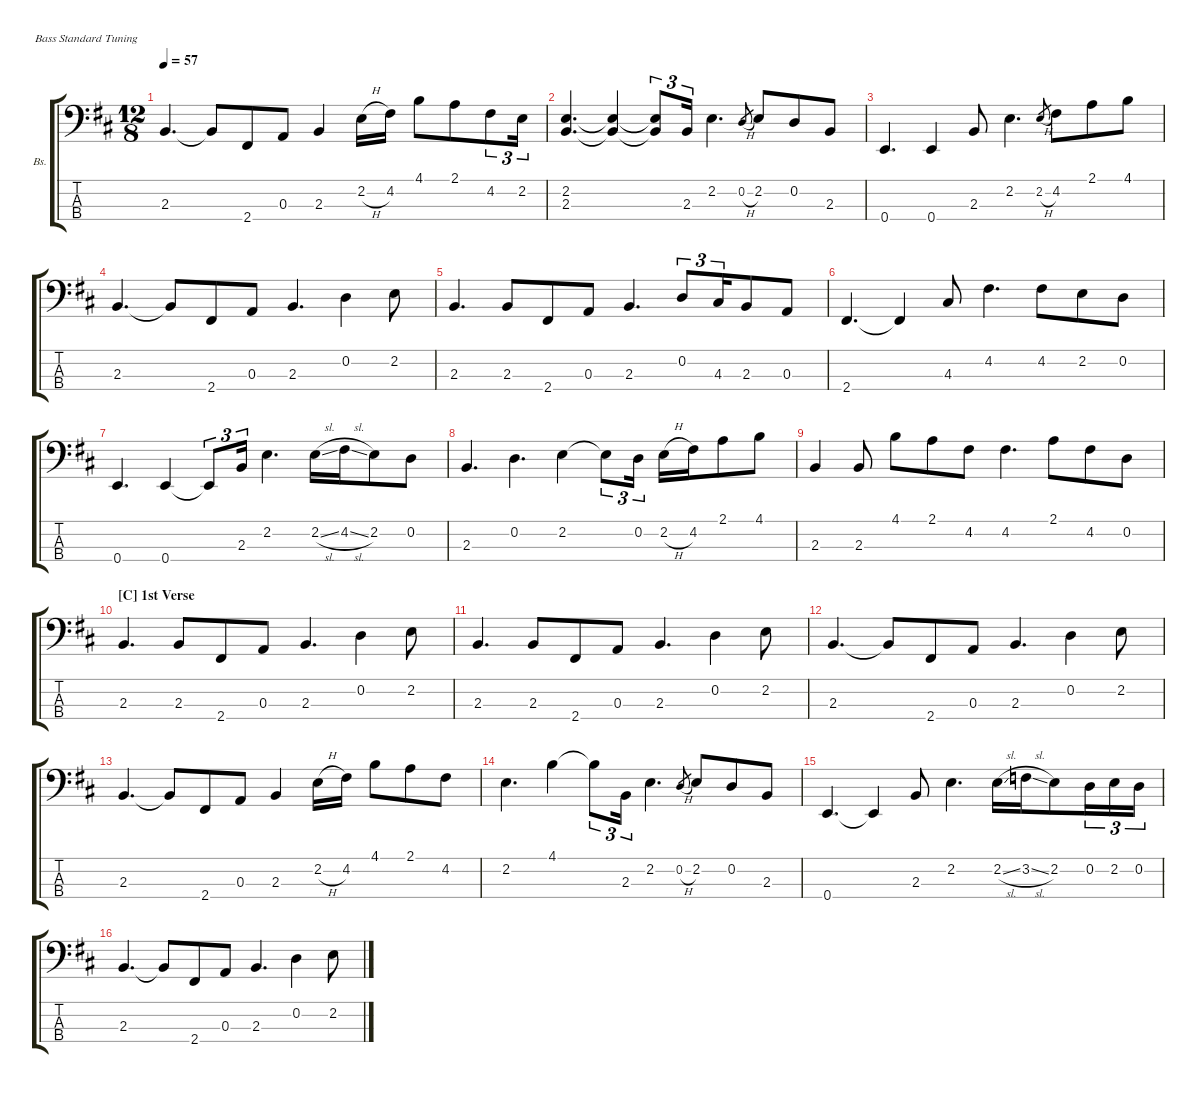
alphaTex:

\defaultSystemsLayout 4
\hideDynamics
\bracketExtendMode groupsimilarinstruments
\firstSystemTrackNameOrientation horizontal
\otherSystemsTrackNameOrientation horizontal
\track ("Bass" "Bs.") {instrument electricbassfinger}
\staff {score tabs}
\tuning (G2 D2 A1 E1)
\ts (12 8)
\tempo 57
\clef f4
\ks d
2.3.4{d dy p} 2.3{t}.8 2.4.8 0.3.8 2.3.4 2.2{h}.16 4.2.16 4.1.8 2.1.8{beam merge} 4.2.8{tu (3 2)} 2.2.16{tu (3 2)} |
(2.3 2.2).4{d} (2.3{t} 2.2{t}).4 (2.2{t} 2.3{t}).8{tu (3 2)} 2.3.16{tu (3 2)} 2.2.4{d} 0.2{h}.8{gr} 2.2.8 0.2.8 2.3.8 |
0.4.4{d} 0.4.4 2.3.8 2.2.4{d} 2.2{h}.8{gr} 4.2.8 2.1.8 4.1.8 |
2.3.4{d} 2.3{t}.8 2.4.8 0.3.8 2.3.4{d} 0.2.4 2.2.8 |
2.3.4{d} 2.3.8 2.4.8 0.3.8 2.3.4{d} 0.2.8{tu (3 2)} 4.3.16{tu (3 2) beam merge} 2.3.8 0.3.8 |
2.4.4{d} 2.4{t}.4 4.3.8 4.2.4{d} 4.2.8 2.2.8 0.2.8 |
0.4.4{d} 0.4.4 0.4{t}.8{tu (3 2)} 2.3.16{tu (3 2)} 2.2.4{d} 2.2{sl}.16 4.2{sl}.16 2.2.8 0.2.8 |
2.3.4{d} 0.2.4{d} 2.2.4 2.2{t}.8{tu (3 2)} 0.2.16{tu (3 2)} 2.2{h}.16 4.2.16 2.1.8 4.1.8 |
2.3.4 2.3.8 4.1.8 2.1.8 4.2.8 4.2.4{d} 2.1.8 4.2.8 0.2.8 |
\section ("C" "1st Verse")
2.3.4{d} 2.3.8 2.4.8 0.3.8 2.3.4{d} 0.2.4 2.2.8 |
2.3.4{d} 2.3.8 2.4.8 0.3.8 2.3.4{d} 0.2.4 2.2.8 |
2.3.4{d} 2.3{t}.8 2.4.8 0.3.8 2.3.4{d} 0.2.4 2.2.8 |
2.3.4{d} 2.3{t}.8 2.4.8 0.3.8 2.3.4 2.2{h}.16 4.2.16 4.1.8 2.1.8 4.2.8 |
2.2.4{d} 4.1.4 4.1{t}.8{tu (3 2)} 2.3.16{tu (3 2)} 2.2.4{d} 0.2{h}.8{gr} 2.2.8 0.2.8 2.3.8 |
0.4.4{d} 0.4{t}.4 2.3.8 2.2.4{d} 2.2{sl}.16 3.2{sl}.16 2.2.8{beam merge} 0.2.16{tu (3 2)} 2.2.16{tu (3 2)} 0.2.16{tu (3 2)} |
2.3.4{d} 2.3{t}.8 2.4.8 0.3.8 2.3.4{d} 0.2.4 2.2.8
